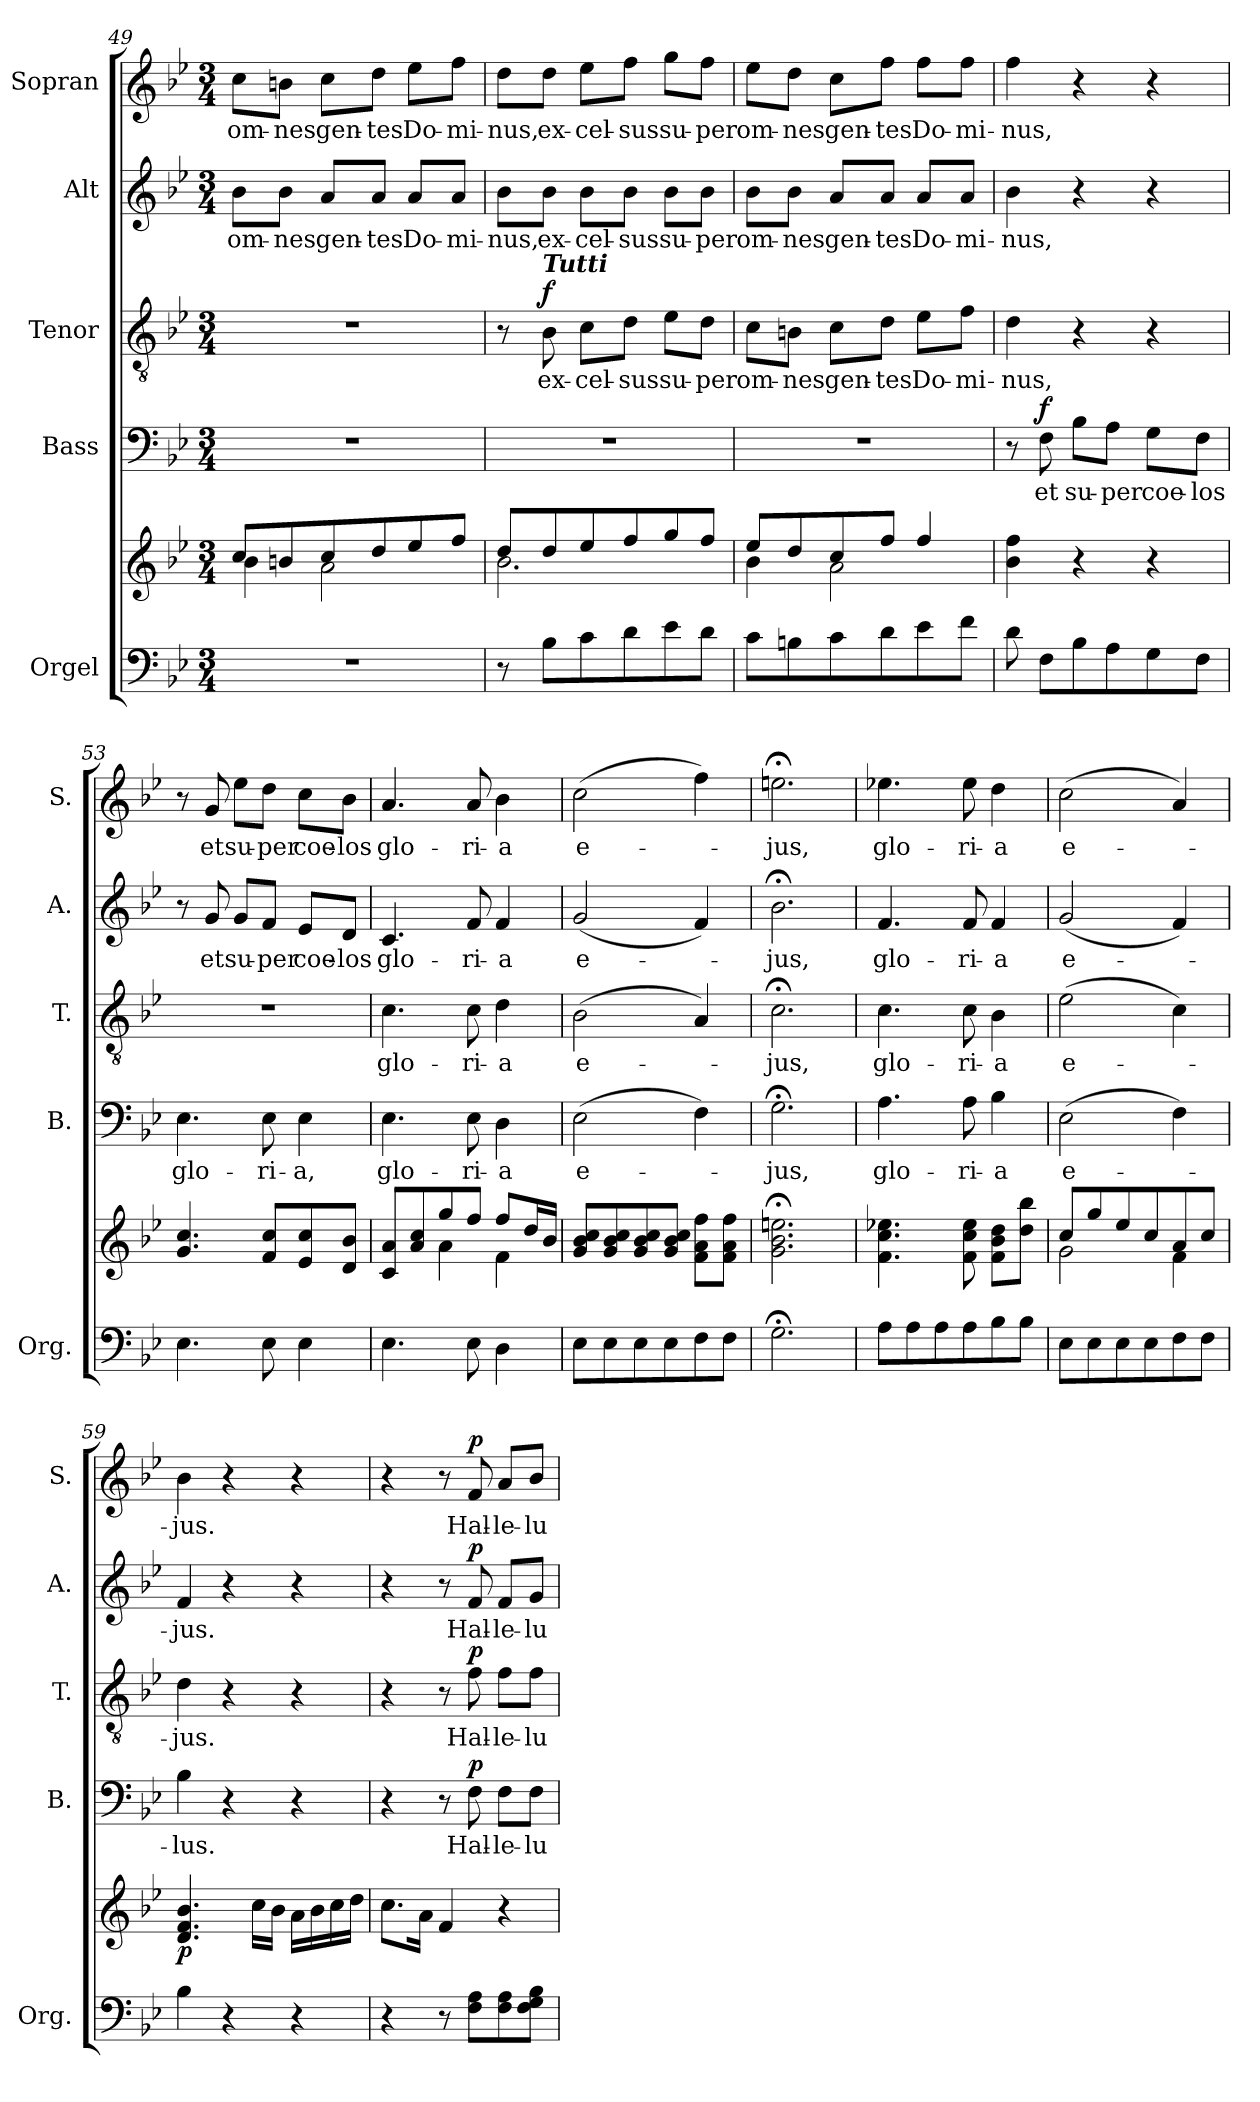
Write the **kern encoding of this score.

**kern	**kern	**dynam	**kern	**text	**dynam	**kern	**text	**dynam	**kern	**text	**dynam	**kern	**text	**dynam
*part5	*part5	*part5	*part4	*part4	*part4	*part3	*part3	*part3	*part2	*part2	*part2	*part1	*part1	*part1
*staff6	*staff5	*staff5/6	*staff4	*staff4	*staff4	*staff3	*staff3	*staff3	*staff2	*staff2	*staff2	*staff1	*staff1	*staff1
*I"Orgel	*	*	*I"Bass	*	*	*I"Tenor	*	*	*I"Alt	*	*	*I"Sopran	*	*
*I'Org.	*	*	*I'B.	*	*	*I'T.	*	*	*I'A.	*	*	*I'S.	*	*
*clefF4	*clefG2	*	*clefF4	*	*	*clefGv2	*	*	*clefG2	*	*	*clefG2	*	*
*k[b-e-]	*k[b-e-]	*	*k[b-e-]	*	*	*k[b-e-]	*	*	*k[b-e-]	*	*	*k[b-e-]	*	*
*B-:	*B-:	*	*B-:	*	*	*B-:	*	*	*B-:	*	*	*B-:	*	*
*M3/4	*M3/4	*	*M3/4	*	*	*M3/4	*	*	*M3/4	*	*	*M3/4	*	*
=49	=49	=49	=49	=49	=49	=49	=49	=49	=49	=49	=49	=49	=49	=49
*	*^	*	*	*	*	*	*	*	*	*	*	*	*	*
!	!	!	!	!	!	!	!	!	!	!	!LO:LY:b	!	!	!LO:LY:b	!
2.r	8cc/L	4b-\	.	2.r	.	.	2.r	.	.	8b-\L	om-	.	8cc\L	om-	.
!	!	!	!	!	!	!	!	!	!	!	!LO:LY:b	!	!	!LO:LY:b	!
.	8b/	.	.	.	.	.	.	.	.	8b-\J	-nes	.	8bn\J	-nes	.
!	!	!	!	!	!	!	!	!	!	!	!LO:LY:b	!	!	!LO:LY:b	!
.	8cc/	2a\	.	.	.	.	.	.	.	8a/L	gen-	.	8cc\L	gen-	.
!	!	!	!	!	!	!	!	!	!	!	!LO:LY:b	!	!	!LO:LY:b	!
.	8dd/	.	.	.	.	.	.	.	.	8a/J	-tes	.	8dd\J	-tes	.
!	!	!	!	!	!	!	!	!	!	!	!LO:LY:b	!	!	!LO:LY:b	!
.	8ee-/	.	.	.	.	.	.	.	.	8a/L	Do-	.	8ee-\L	Do-	.
!	!	!	!	!	!	!	!	!	!	!	!LO:LY:b	!	!	!LO:LY:b	!
.	8ff/J	.	.	.	.	.	.	.	.	8a/J	-mi-	.	8ff\J	-mi-	.
=50	=50	=50	=50	=50	=50	=50	=50	=50	=50	=50	=50	=50	=50	=50	=50
!	!	!	!	!	!	!	!	!	!	!	!LO:LY:b	!	!	!LO:LY:b	!
8r	8dd/L	2.b-\	.	2.r	.	.	8r	.	.	8b-\L	-nus,	.	8dd\L	-nus,	.
!	!	!	!	!	!	!	!LO:TX:a:Bi:t=Tutti	!	!	!	!	!	!	!	!
!	!	!	!	!	!	!	!	!LO:LY:b	!LO:DY:a	!	!LO:LY:b	!	!	!LO:LY:b	!
8B-\L	8dd/	.	.	.	.	.	8B-\	ex-	f	8b-\J	ex-	.	8dd\J	ex-	.
!	!	!	!	!	!	!	!	!LO:LY:b	!	!	!LO:LY:b	!	!	!LO:LY:b	!
8c\	8ee-/	.	.	.	.	.	8c\L	-cel-	.	8b-\L	-cel-	.	8ee-\L	-cel-	.
!	!	!	!	!	!	!	!	!LO:LY:b	!	!	!LO:LY:b	!	!	!LO:LY:b	!
8d\	8ff/	.	.	.	.	.	8d\J	-sus	.	8b-\J	-sus	.	8ff\J	-sus	.
!	!	!	!	!	!	!	!	!LO:LY:b	!	!	!LO:LY:b	!	!	!LO:LY:b	!
8e-\	8gg/	.	.	.	.	.	8e-\L	su-	.	8b-\L	su-	.	8gg\L	su-	.
!	!	!	!	!	!	!	!	!LO:LY:b	!	!	!LO:LY:b	!	!	!LO:LY:b	!
8d\J	8ff/J	.	.	.	.	.	8d\J	-per	.	8b-\J	-per	.	8ff\J	-per	.
=51	=51	=51	=51	=51	=51	=51	=51	=51	=51	=51	=51	=51	=51	=51	=51
!	!	!	!	!	!	!	!	!LO:LY:b	!	!	!LO:LY:b	!	!	!LO:LY:b	!
8c\L	8ee-/L	4b-\	.	2.r	.	.	8c\L	om-	.	8b-\L	om-	.	8ee-\L	om-	.
!	!	!	!	!	!	!	!	!LO:LY:b	!	!	!LO:LY:b	!	!	!LO:LY:b	!
8Bn\	8dd/	.	.	.	.	.	8Bn\J	-nes	.	8b-\J	-nes	.	8dd\J	-nes	.
!	!	!	!	!	!	!	!	!LO:LY:b	!	!	!LO:LY:b	!	!	!LO:LY:b	!
8c\	8cc/	2a\	.	.	.	.	8c\L	gen-	.	8a/L	gen-	.	8cc\L	gen-	.
!	!	!	!	!	!	!	!	!LO:LY:b	!	!	!LO:LY:b	!	!	!LO:LY:b	!
8d\	8ff/J	.	.	.	.	.	8d\J	-tes	.	8a/J	-tes	.	8ff\J	-tes	.
!	!	!	!	!	!	!	!	!LO:LY:b	!	!	!LO:LY:b	!	!	!LO:LY:b	!
8e-\	4ff/	.	.	.	.	.	8e-\L	Do-	.	8a/L	Do-	.	8ff\L	Do-	.
!	!	!	!	!	!	!	!	!LO:LY:b	!	!	!LO:LY:b	!	!	!LO:LY:b	!
8f\J	.	.	.	.	.	.	8f\J	-mi-	.	8a/J	-mi-	.	8ff\J	-mi-	.
*	*v	*v	*	*	*	*	*	*	*	*	*	*	*	*	*
=52	=52	=52	=52	=52	=52	=52	=52	=52	=52	=52	=52	=52	=52	=52
!	!	!	!	!	!	!	!LO:LY:b	!	!	!LO:LY:b	!	!	!LO:LY:b	!
8d\	4b-\ 4ff\	.	8r	.	.	4d\	-nus,	.	4b-\	-nus,	.	4ff\	-nus,	.
!	!	!	!	!LO:LY:b	!LO:DY:a	!	!	!	!	!	!	!	!	!
8F\L	.	.	8F\	et	f	.	.	.	.	.	.	.	.	.
!	!	!	!	!LO:LY:b	!	!	!	!	!	!	!	!	!	!
8B-\	4r	.	8B-\L	su-	.	4r	.	.	4r	.	.	4r	.	.
!	!	!	!	!LO:LY:b	!	!	!	!	!	!	!	!	!	!
8A\	.	.	8A\J	-per	.	.	.	.	.	.	.	.	.	.
!	!	!	!	!LO:LY:b	!	!	!	!	!	!	!	!	!	!
8G\	4r	.	8G\L	coe-	.	4r	.	.	4r	.	.	4r	.	.
!	!	!	!	!LO:LY:b	!	!	!	!	!	!	!	!	!	!
8F\J	.	.	8F\J	-los	.	.	.	.	.	.	.	.	.	.
!!LO:LB:g=z
=53	=53	=53	=53	=53	=53	=53	=53	=53	=53	=53	=53	=53	=53	=53
!	!	!	!	!LO:LY:b	!	!	!	!	!	!	!	!	!	!
4.E-\	4.g/ 4.cc/	.	4.E-\	glo-	.	2.r	.	.	8r	.	.	8r	.	.
!	!	!	!	!	!	!	!	!	!	!LO:LY:b	!	!	!LO:LY:b	!
.	.	.	.	.	.	.	.	.	8g/	et	.	8g/	et	.
!	!	!	!	!	!	!	!	!	!	!LO:LY:b	!	!	!LO:LY:b	!
.	.	.	.	.	.	.	.	.	8g/L	su-	.	8ee-\L	su-	.
!	!	!	!	!LO:LY:b	!	!	!	!	!	!LO:LY:b	!	!	!LO:LY:b	!
8E-\	8f/ 8cc/L	.	8E-\	-ri-	.	.	.	.	8f/J	-per	.	8dd\J	-per	.
!	!	!	!	!LO:LY:b	!	!	!	!	!	!LO:LY:b	!	!	!LO:LY:b	!
4E-\	8e-/ 8cc/	.	4E-\	-a,	.	.	.	.	8e-/L	coe-	.	8cc\L	coe-	.
!	!	!	!	!	!	!	!	!	!	!LO:LY:b	!	!	!LO:LY:b	!
.	8d/ 8b-/J	.	.	.	.	.	.	.	8d/J	-los	.	8b-\J	-los	.
=54	=54	=54	=54	=54	=54	=54	=54	=54	=54	=54	=54	=54	=54	=54
*	*^	*	*	*	*	*	*	*	*	*	*	*	*	*
!	!	!	!	!	!LO:LY:b	!	!	!LO:LY:b	!	!	!LO:LY:b	!	!	!LO:LY:b	!
4.E-\	8c/ 8a/L	4ryy	.	4.E-\	glo-	.	4.c\	glo-	.	4.c/	glo-	.	4.a/	glo-	.
.	8a/ 8cc/	.	.	.	.	.	.	.	.	.	.	.	.	.	.
.	8gg/	4a\	.	.	.	.	.	.	.	.	.	.	.	.	.
!	!	!	!	!	!LO:LY:b	!	!	!LO:LY:b	!	!	!LO:LY:b	!	!	!LO:LY:b	!
8E-\	8ff/J	.	.	8E-\	-ri-	.	8c\	-ri-	.	8f/	-ri-	.	8a/	-ri-	.
!	!	!	!	!	!LO:LY:b	!	!	!LO:LY:b	!	!	!LO:LY:b	!	!	!LO:LY:b	!
4D\	8ff/L	4f\	.	4D\	-a	.	4d\	-a	.	4f/	-a	.	4b-\	-a	.
.	16dd/L	.	.	.	.	.	.	.	.	.	.	.	.	.	.
.	16b-/JJ	.	.	.	.	.	.	.	.	.	.	.	.	.	.
*	*v	*v	*	*	*	*	*	*	*	*	*	*	*	*	*
=55	=55	=55	=55	=55	=55	=55	=55	=55	=55	=55	=55	=55	=55	=55
!	!	!	!	!LO:LY:b	!	!	!LO:LY:b	!	!	!LO:LY:b	!	!	!LO:LY:b	!
8E-\L	8g/ 8b-/ 8cc/L	.	(>2E-\	e-	.	(>2B-\	e-	.	(<2g/	e-	.	(>2cc\	e-	.
8E-\	8g/ 8b-/ 8cc/	.	.	.	.	.	.	.	.	.	.	.	.	.
8E-\	8g/ 8b-/ 8cc/	.	.	.	.	.	.	.	.	.	.	.	.	.
8E-\	8g/ 8b-/ 8cc/J	.	.	.	.	.	.	.	.	.	.	.	.	.
8F\	8f\ 8a\ 8ff\L	.	4F\)	.	.	4A/)	.	.	4f/)	.	.	4ff\)	.	.
8F\J	8f\ 8a\ 8ff\J	.	.	.	.	.	.	.	.	.	.	.	.	.
=56	=56	=56	=56	=56	=56	=56	=56	=56	=56	=56	=56	=56	=56	=56
!	!	!	!	!LO:LY:b	!	!	!LO:LY:b	!	!	!LO:LY:b	!	!	!LO:LY:b	!
2.G;<\	2.g\;< 2.b-\;< 2.een\;<	.	2.G;<\	-jus,	.	2.c;<\	-jus,	.	2.b-;<\	-jus,	.	2.een;<\	-jus,	.
=57	=57	=57	=57	=57	=57	=57	=57	=57	=57	=57	=57	=57	=57	=57
!	!	!	!	!LO:LY:b	!	!	!LO:LY:b	!	!	!LO:LY:b	!	!	!LO:LY:b	!
8A\L	4.f\ 4.cc\ 4.ee-X\	.	4.A\	glo-	.	4.c\	glo-	.	4.f/	glo-	.	4.ee-X\	glo-	.
8A\	.	.	.	.	.	.	.	.	.	.	.	.	.	.
8A\	.	.	.	.	.	.	.	.	.	.	.	.	.	.
!	!	!	!	!LO:LY:b	!	!	!LO:LY:b	!	!	!LO:LY:b	!	!	!LO:LY:b	!
8A\	8f\ 8cc\ 8ee-\	.	8A\	-ri-	.	8c\	-ri-	.	8f/	-ri-	.	8ee-\	-ri-	.
!	!	!	!	!LO:LY:b	!	!	!LO:LY:b	!	!	!LO:LY:b	!	!	!LO:LY:b	!
8B-\	8f\ 8b-\ 8dd\L	.	4B-\	-a	.	4B-\	-a	.	4f/	-a	.	4dd\	-a	.
8B-\J	8dd\ 8bb-\J	.	.	.	.	.	.	.	.	.	.	.	.	.
=58	=58	=58	=58	=58	=58	=58	=58	=58	=58	=58	=58	=58	=58	=58
*	*^	*	*	*	*	*	*	*	*	*	*	*	*	*
!	!	!	!	!	!LO:LY:b	!	!	!LO:LY:b	!	!	!LO:LY:b	!	!	!LO:LY:b	!
8E-\L	8cc/L	2g\	.	(>2E-\	e-	.	(>2e-\	e-	.	(<2g/	e-	.	(>2cc\	e-	.
8E-\	8gg/	.	.	.	.	.	.	.	.	.	.	.	.	.	.
8E-\	8ee-/	.	.	.	.	.	.	.	.	.	.	.	.	.	.
8E-\	8cc/	.	.	.	.	.	.	.	.	.	.	.	.	.	.
8F\	8a/	4f\	.	4F\)	.	.	4c\)	.	.	4f/)	.	.	4a/)	.	.
8F\J	8cc/J	.	.	.	.	.	.	.	.	.	.	.	.	.	.
*	*v	*v	*	*	*	*	*	*	*	*	*	*	*	*	*
=59	=59	=59	=59	=59	=59	=59	=59	=59	=59	=59	=59	=59	=59	=59
!	!	!LO:DY:b	!	!LO:LY:b	!	!	!LO:LY:b	!	!	!LO:LY:b	!	!	!LO:LY:b	!
4B-\	4.d/ 4.f/ 4.b-/	p	4B-\	-lus.	.	4d\	-jus.	.	4f/	-jus.	.	4b-\	-jus.	.
4r	.	.	4r	.	.	4r	.	.	4r	.	.	4r	.	.
.	16cc\LL	.	.	.	.	.	.	.	.	.	.	.	.	.
.	16b-\JJ	.	.	.	.	.	.	.	.	.	.	.	.	.
4r	16a\LL	.	4r	.	.	4r	.	.	4r	.	.	4r	.	.
.	16b-\	.	.	.	.	.	.	.	.	.	.	.	.	.
.	16cc\	.	.	.	.	.	.	.	.	.	.	.	.	.
.	16dd\JJ	.	.	.	.	.	.	.	.	.	.	.	.	.
=60	=60	=60	=60	=60	=60	=60	=60	=60	=60	=60	=60	=60	=60	=60
4r	8.cc\L	.	4r	.	.	4r	.	.	4r	.	.	4r	.	.
.	16a\Jk	.	.	.	.	.	.	.	.	.	.	.	.	.
8r	4f/	.	8r	.	.	8r	.	.	8r	.	.	8r	.	.
!	!	!	!	!LO:LY:b	!LO:DY:a	!	!LO:LY:b	!LO:DY:a	!	!LO:LY:b	!LO:DY:a	!	!LO:LY:b	!LO:DY:a
8F\ 8A\L	.	.	8F\	Hal-	p	8f\	Hal-	p	8f/	Hal-	p	8f/	Hal-	p
!	!	!	!	!LO:LY:b	!	!	!LO:LY:b	!	!	!LO:LY:b	!	!	!LO:LY:b	!
8F\ 8A\	4r	.	8F\L	-le-	.	8f\L	-le-	.	8f/L	-le-	.	8a/L	-le-	.
!	!	!	!	!LO:LY:b	!	!	!LO:LY:b	!	!	!LO:LY:b	!	!	!LO:LY:b	!
8F\ 8G\ 8B-\J	.	.	8F\J	-lu-	.	8f\J	-lu-	.	8g/J	-lu-	.	8b-/J	-lu-	.
=	=	=	=	=	=	=	=	=	=	=	=	=	=	=
*-	*-	*-	*-	*-	*-	*-	*-	*-	*-	*-	*-	*-	*-	*-
